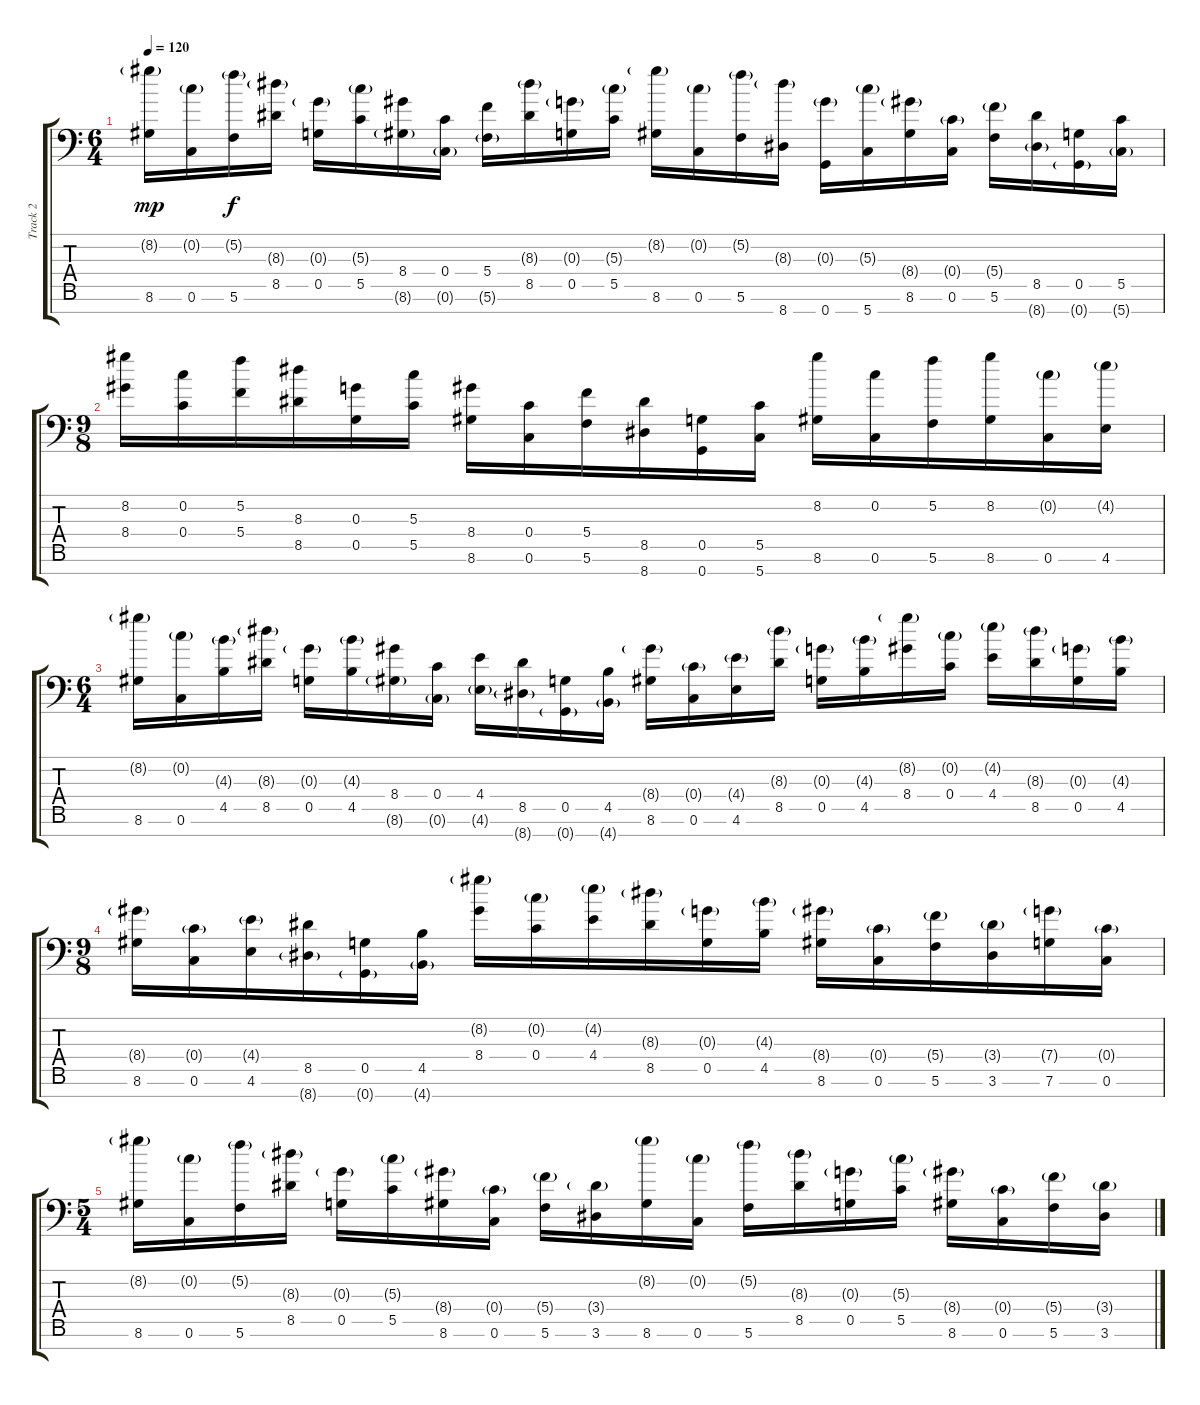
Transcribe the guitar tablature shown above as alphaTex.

\track ("Track 2" "Track 2") {instrument acousticguitarsteel}
\staff {score tabs}
\tuning (E4 C4 G3 C3 G2 C2 G1) {hide}
\ts (6 4)
\tempo 120
\clef f4
\ks c
(8.2{g} 8.6).16{dy mp} (0.2{g} 0.6).16 (5.2{g} 5.6).16{dy f} (8.3{g} 8.5).16 (0.3{g} 0.5).16 (5.3{g} 5.5).16 (8.4 8.6{g}).16 (0.4 0.6{g}).16 (5.4 5.6{g}).16 (8.3{g} 8.5).16 (0.3{g} 0.5).16 (5.3{g} 5.5).16 (8.2{g} 8.6).16 (0.2{g} 0.6).16 (5.2{g} 5.6).16 (8.3{g} 8.7).16 (0.3{g} 0.7).16 (5.3{g} 5.7).16 (8.4{g} 8.6).16 (0.4{g} 0.6).16 (5.4{g} 5.6).16 (8.5 8.7{g}).16 (0.5 0.7{g}).16 (5.5 5.7{g}).16 |
\ts (9 8)
(8.2 8.4).16 (0.2 0.4).16 (5.2 5.4).16 (8.3 8.5).16 (0.3 0.5).16 (5.3 5.5).16 (8.4 8.6).16 (0.4 0.6).16 (5.4 5.6).16 (8.5 8.7).16 (0.5 0.7).16 (5.5 5.7).16 (8.2 8.6).16 (0.2 0.6).16 (5.2 5.6).16 (8.2 8.6).16 (0.2{g} 0.6).16 (4.2{g} 4.6).16 |
\ts (6 4)
(8.2{g} 8.6).16 (0.2{g} 0.6).16 (4.3{g} 4.5).16 (8.3{g} 8.5).16 (0.3{g} 0.5).16 (4.3{g} 4.5).16 (8.4 8.6{g}).16 (0.4 0.6{g}).16 (4.4 4.6{g}).16 (8.5 8.7{g}).16 (0.5 0.7{g}).16 (4.5 4.7{g}).16 (8.4{g} 8.6).16 (0.4{g} 0.6).16 (4.4{g} 4.6).16 (8.3{g} 8.5).16 (0.3{g} 0.5).16 (4.3{g} 4.5).16 (8.2{g} 8.4).16 (0.2{g} 0.4).16 (4.2{g} 4.4).16 (8.3{g} 8.5).16 (0.3{g} 0.5).16 (4.3{g} 4.5).16 |
\ts (9 8)
(8.4{g} 8.6).16 (0.4{g} 0.6).16 (4.4{g} 4.6).16 (8.5 8.7{g}).16 (0.5 0.7{g}).16 (4.5 4.7{g}).16 (8.2{g} 8.4).16 (0.2{g} 0.4).16 (4.2{g} 4.4).16 (8.3{g} 8.5).16 (0.3{g} 0.5).16 (4.3{g} 4.5).16 (8.4{g} 8.6).16 (0.4{g} 0.6).16 (5.4{g} 5.6).16 (3.4{g} 3.6).16 (7.4{g} 7.6).16 (0.4{g} 0.6).16 |
\ts (5 4)
(8.2{g} 8.6).16 (0.2{g} 0.6).16 (5.2{g} 5.6).16 (8.3{g} 8.5).16 (0.3{g} 0.5).16 (5.3{g} 5.5).16 (8.4{g} 8.6).16 (0.4{g} 0.6).16 (5.4{g} 5.6).16 (3.4{g} 3.6).16 (8.2{g} 8.6).16 (0.2{g} 0.6).16 (5.2{g} 5.6).16 (8.3{g} 8.5).16 (0.3{g} 0.5).16 (5.3{g} 5.5).16 (8.4{g} 8.6).16 (0.4{g} 0.6).16 (5.4{g} 5.6).16 (3.4{g} 3.6).16
